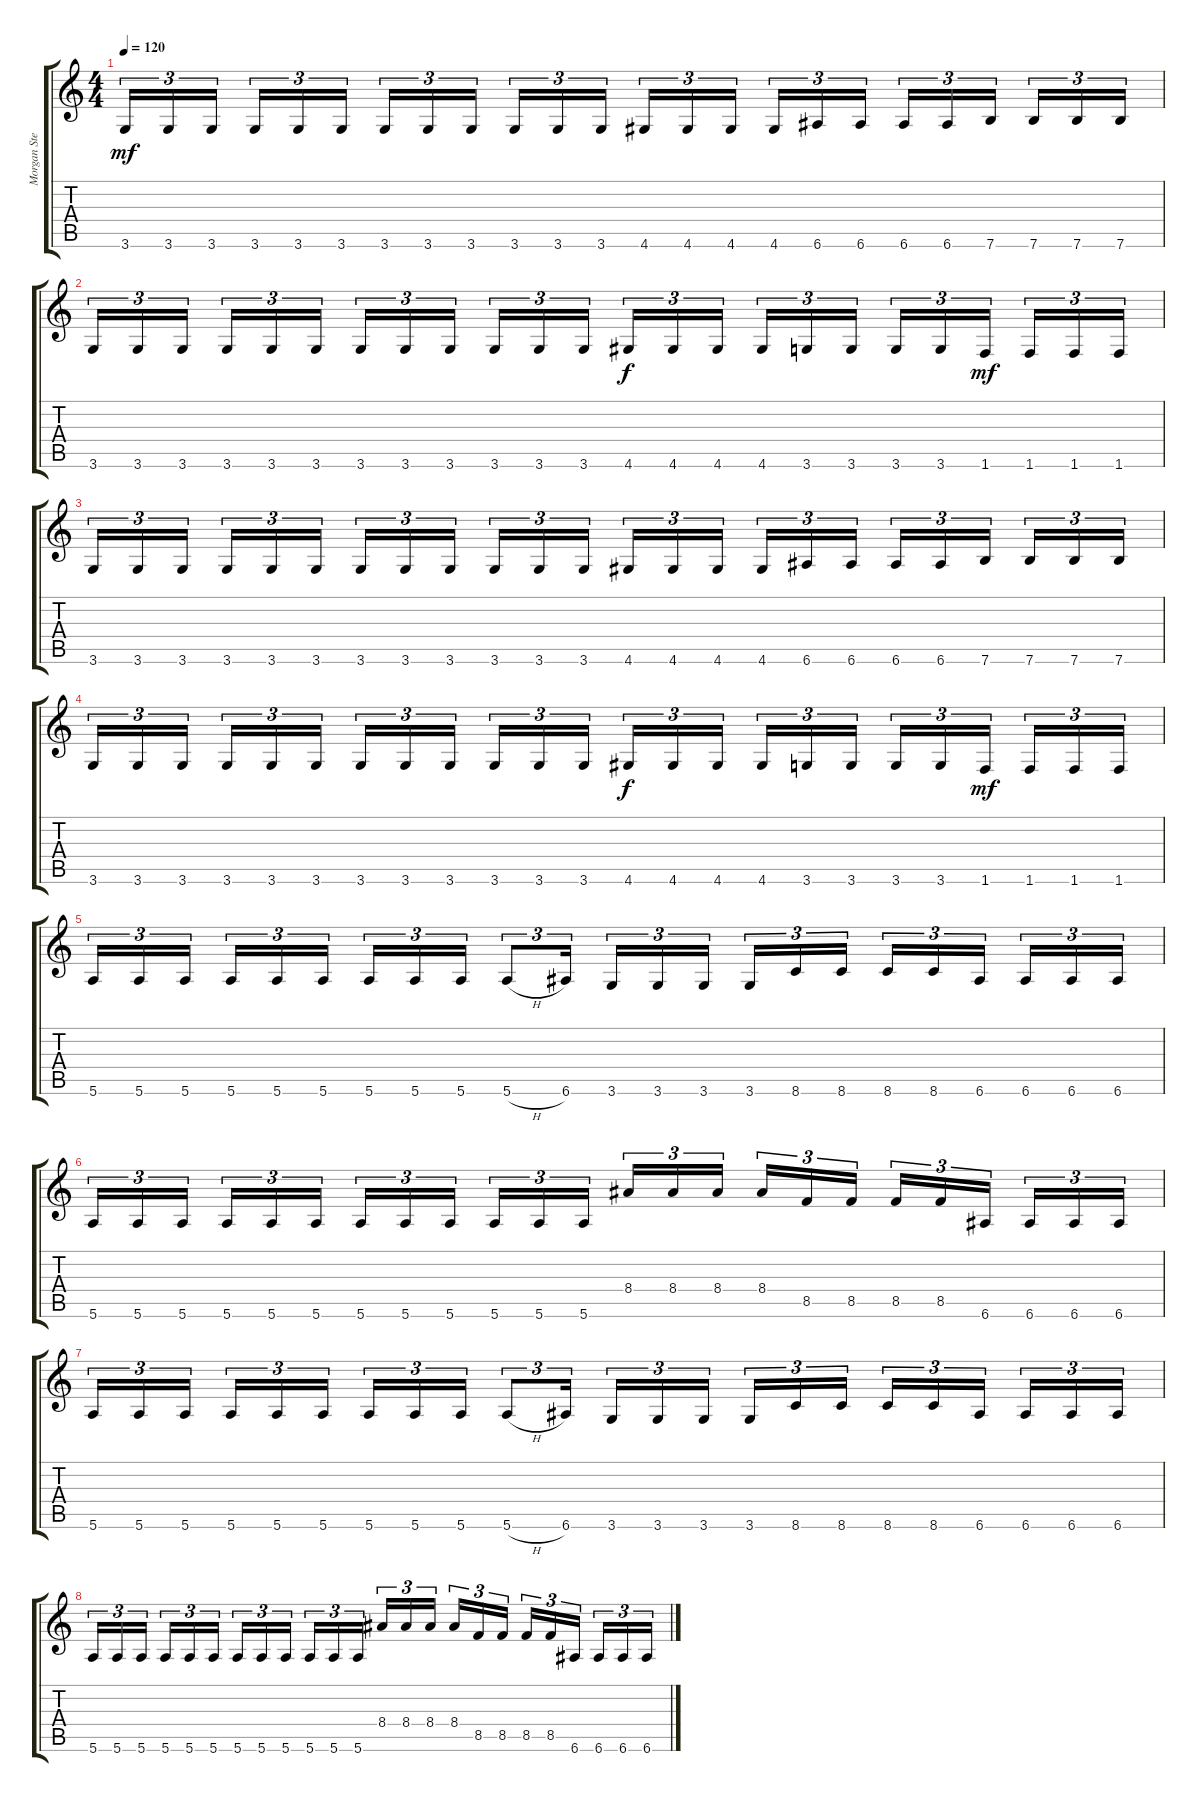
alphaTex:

\track ("Morgan Steinmeyer Hakansson" "Morgan Ste") {instrument distortionguitar}
\staff {score tabs}
\tuning (C4 B3 G3 D3 A2 E2) {hide}
\ts (4 4)
\tempo 120
\clef g2
\ks c
3.6.16{tu (3 2) dy mf} 3.6.16{tu (3 2)} 3.6.16{tu (3 2) beam splitsecondary} 3.6.16{tu (3 2)} 3.6.16{tu (3 2)} 3.6.16{tu (3 2)} 3.6.16{tu (3 2)} 3.6.16{tu (3 2)} 3.6.16{tu (3 2) beam splitsecondary} 3.6.16{tu (3 2)} 3.6.16{tu (3 2)} 3.6.16{tu (3 2)} 4.6.16{tu (3 2)} 4.6.16{tu (3 2)} 4.6.16{tu (3 2) beam splitsecondary} 4.6.16{tu (3 2)} 6.6.16{tu (3 2)} 6.6.16{tu (3 2)} 6.6.16{tu (3 2)} 6.6.16{tu (3 2)} 7.6.16{tu (3 2) beam splitsecondary} 7.6.16{tu (3 2)} 7.6.16{tu (3 2)} 7.6.16{tu (3 2)} |
3.6.16{tu (3 2)} 3.6.16{tu (3 2)} 3.6.16{tu (3 2) beam splitsecondary} 3.6.16{tu (3 2)} 3.6.16{tu (3 2)} 3.6.16{tu (3 2)} 3.6.16{tu (3 2)} 3.6.16{tu (3 2)} 3.6.16{tu (3 2) beam splitsecondary} 3.6.16{tu (3 2)} 3.6.16{tu (3 2)} 3.6.16{tu (3 2)} 4.6.16{tu (3 2) dy f} 4.6.16{tu (3 2)} 4.6.16{tu (3 2) beam splitsecondary} 4.6.16{tu (3 2)} 3.6.16{tu (3 2)} 3.6.16{tu (3 2)} 3.6.16{tu (3 2)} 3.6.16{tu (3 2)} 1.6.16{tu (3 2) dy mf beam splitsecondary} 1.6.16{tu (3 2)} 1.6.16{tu (3 2)} 1.6.16{tu (3 2)} |
3.6.16{tu (3 2)} 3.6.16{tu (3 2)} 3.6.16{tu (3 2) beam splitsecondary} 3.6.16{tu (3 2)} 3.6.16{tu (3 2)} 3.6.16{tu (3 2)} 3.6.16{tu (3 2)} 3.6.16{tu (3 2)} 3.6.16{tu (3 2) beam splitsecondary} 3.6.16{tu (3 2)} 3.6.16{tu (3 2)} 3.6.16{tu (3 2)} 4.6.16{tu (3 2)} 4.6.16{tu (3 2)} 4.6.16{tu (3 2) beam splitsecondary} 4.6.16{tu (3 2)} 6.6.16{tu (3 2)} 6.6.16{tu (3 2)} 6.6.16{tu (3 2)} 6.6.16{tu (3 2)} 7.6.16{tu (3 2) beam splitsecondary} 7.6.16{tu (3 2)} 7.6.16{tu (3 2)} 7.6.16{tu (3 2)} |
3.6.16{tu (3 2)} 3.6.16{tu (3 2)} 3.6.16{tu (3 2) beam splitsecondary} 3.6.16{tu (3 2)} 3.6.16{tu (3 2)} 3.6.16{tu (3 2)} 3.6.16{tu (3 2)} 3.6.16{tu (3 2)} 3.6.16{tu (3 2) beam splitsecondary} 3.6.16{tu (3 2)} 3.6.16{tu (3 2)} 3.6.16{tu (3 2)} 4.6.16{tu (3 2) dy f} 4.6.16{tu (3 2)} 4.6.16{tu (3 2) beam splitsecondary} 4.6.16{tu (3 2)} 3.6.16{tu (3 2)} 3.6.16{tu (3 2)} 3.6.16{tu (3 2)} 3.6.16{tu (3 2)} 1.6.16{tu (3 2) dy mf beam splitsecondary} 1.6.16{tu (3 2)} 1.6.16{tu (3 2)} 1.6.16{tu (3 2)} |
5.6.16{tu (3 2)} 5.6.16{tu (3 2)} 5.6.16{tu (3 2) beam splitsecondary} 5.6.16{tu (3 2)} 5.6.16{tu (3 2)} 5.6.16{tu (3 2)} 5.6.16{tu (3 2)} 5.6.16{tu (3 2)} 5.6.16{tu (3 2)} 5.6{h}.8{tu (3 2)} 6.6.16{tu (3 2)} 3.6.16{tu (3 2)} 3.6.16{tu (3 2)} 3.6.16{tu (3 2) beam splitsecondary} 3.6.16{tu (3 2)} 8.6.16{tu (3 2)} 8.6.16{tu (3 2)} 8.6.16{tu (3 2)} 8.6.16{tu (3 2)} 6.6.16{tu (3 2) beam splitsecondary} 6.6.16{tu (3 2)} 6.6.16{tu (3 2)} 6.6.16{tu (3 2)} |
5.6.16{tu (3 2)} 5.6.16{tu (3 2)} 5.6.16{tu (3 2) beam splitsecondary} 5.6.16{tu (3 2)} 5.6.16{tu (3 2)} 5.6.16{tu (3 2)} 5.6.16{tu (3 2)} 5.6.16{tu (3 2)} 5.6.16{tu (3 2) beam splitsecondary} 5.6.16{tu (3 2)} 5.6.16{tu (3 2)} 5.6.16{tu (3 2)} 8.4.16{tu (3 2)} 8.4.16{tu (3 2)} 8.4.16{tu (3 2) beam splitsecondary} 8.4.16{tu (3 2)} 8.5.16{tu (3 2)} 8.5.16{tu (3 2)} 8.5.16{tu (3 2)} 8.5.16{tu (3 2)} 6.6.16{tu (3 2) beam splitsecondary} 6.6.16{tu (3 2)} 6.6.16{tu (3 2)} 6.6.16{tu (3 2)} |
5.6.16{tu (3 2)} 5.6.16{tu (3 2)} 5.6.16{tu (3 2) beam splitsecondary} 5.6.16{tu (3 2)} 5.6.16{tu (3 2)} 5.6.16{tu (3 2)} 5.6.16{tu (3 2)} 5.6.16{tu (3 2)} 5.6.16{tu (3 2)} 5.6{h}.8{tu (3 2)} 6.6.16{tu (3 2)} 3.6.16{tu (3 2)} 3.6.16{tu (3 2)} 3.6.16{tu (3 2) beam splitsecondary} 3.6.16{tu (3 2)} 8.6.16{tu (3 2)} 8.6.16{tu (3 2)} 8.6.16{tu (3 2)} 8.6.16{tu (3 2)} 6.6.16{tu (3 2) beam splitsecondary} 6.6.16{tu (3 2)} 6.6.16{tu (3 2)} 6.6.16{tu (3 2)} |
5.6.16{tu (3 2)} 5.6.16{tu (3 2)} 5.6.16{tu (3 2) beam splitsecondary} 5.6.16{tu (3 2)} 5.6.16{tu (3 2)} 5.6.16{tu (3 2)} 5.6.16{tu (3 2)} 5.6.16{tu (3 2)} 5.6.16{tu (3 2) beam splitsecondary} 5.6.16{tu (3 2)} 5.6.16{tu (3 2)} 5.6.16{tu (3 2)} 8.4.16{tu (3 2)} 8.4.16{tu (3 2)} 8.4.16{tu (3 2) beam splitsecondary} 8.4.16{tu (3 2)} 8.5.16{tu (3 2)} 8.5.16{tu (3 2)} 8.5.16{tu (3 2)} 8.5.16{tu (3 2)} 6.6.16{tu (3 2) beam splitsecondary} 6.6.16{tu (3 2)} 6.6.16{tu (3 2)} 6.6.16{tu (3 2)}
